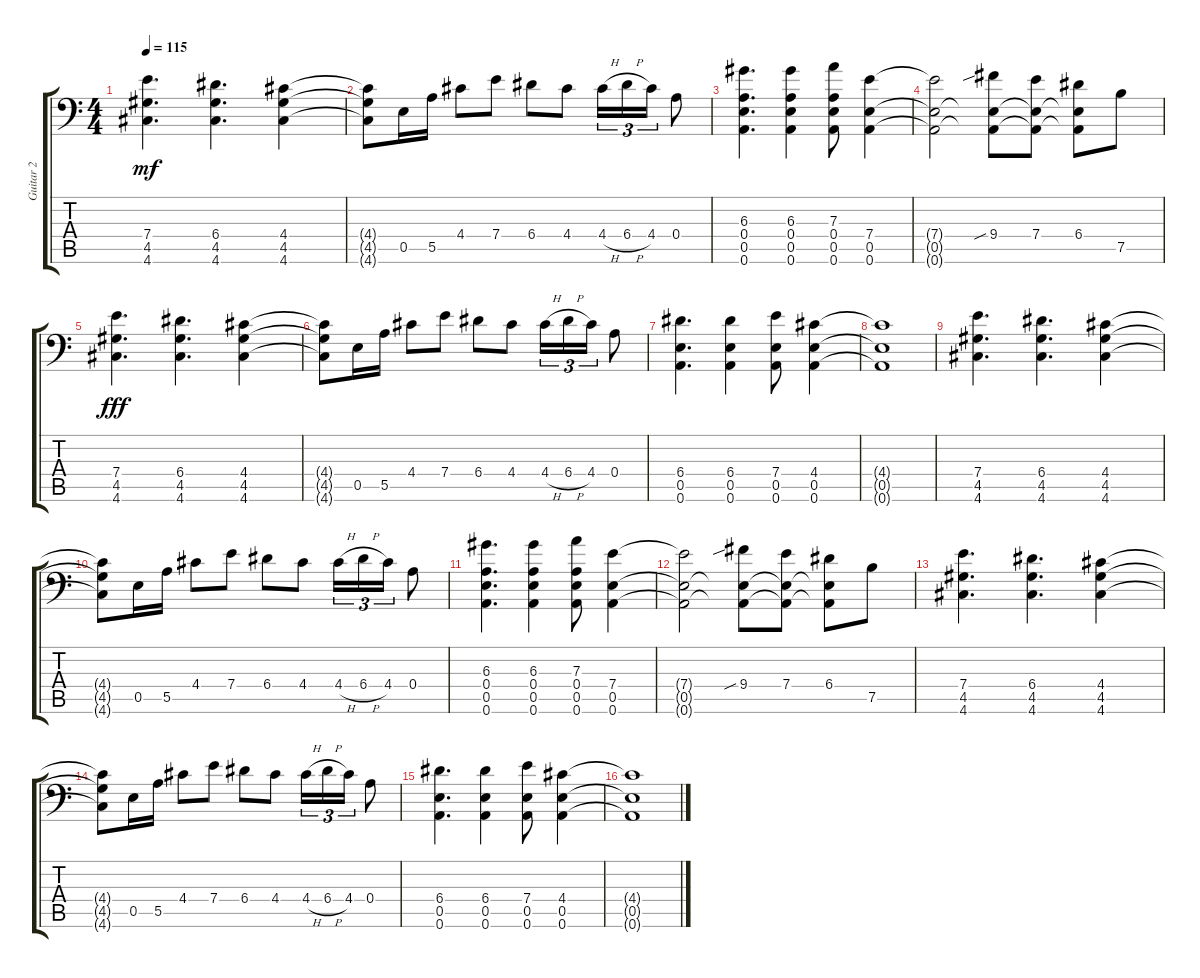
\track ("Guitar 2" "Guitar 2") {instrument distortionguitar}
\staff {score tabs}
\tuning (B3 Gb3 D3 A2 E2 A1) {hide}
\ts (4 4)
\tempo 115
\clef f4
\ks c
(7.4 4.5 4.6).4{d dy mf} (6.4 4.5 4.6).4{d} (4.4 4.5 4.6).4 |
(4.4{t} 4.5{t} 4.6{t}).8 0.5.16 5.5.16 4.4.8 7.4.8 6.4.8 4.4.8 4.4{h}.16{tu (3 2)} 6.4{h}.16{tu (3 2)} 4.4.16{tu (3 2)} 0.4.8 |
(6.3 0.4 0.5 0.6).4{d} (6.3 0.4 0.5 0.6).4 (7.3 0.4 0.5 0.6).8 (7.4 0.5 0.6).4 |
(7.4{t} 0.5{t} 0.6{t}).2 (9.4{sib} 0.5{t} 0.6{t}).8 (7.4 0.5{t} 0.6{t}).8 (6.4 0.5{t} 0.6{t}).8 7.5.8 |
(7.4 4.5 4.6).4{d dy fff} (6.4 4.5 4.6).4{d} (4.4 4.5 4.6).4 |
(4.4{t} 4.5{t} 4.6{t}).8 0.5.16 5.5.16 4.4.8 7.4.8 6.4.8 4.4.8 4.4{h}.16{tu (3 2)} 6.4{h}.16{tu (3 2)} 4.4.16{tu (3 2)} 0.4.8 |
(6.4 0.5 0.6).4{d} (6.4 0.5 0.6).4 (7.4 0.5 0.6).8 (4.4 0.5 0.6).4 |
(4.4{t} 0.5{t} 0.6{t}).1 |
(7.4 4.5 4.6).4{d} (6.4 4.5 4.6).4{d} (4.4 4.5 4.6).4 |
(4.4{t} 4.5{t} 4.6{t}).8 0.5.16 5.5.16 4.4.8 7.4.8 6.4.8 4.4.8 4.4{h}.16{tu (3 2)} 6.4{h}.16{tu (3 2)} 4.4.16{tu (3 2)} 0.4.8 |
(6.3 0.4 0.5 0.6).4{d} (6.3 0.4 0.5 0.6).4 (7.3 0.4 0.5 0.6).8 (7.4 0.5 0.6).4 |
(7.4{t} 0.5{t} 0.6{t}).2 (9.4{sib} 0.5{t} 0.6{t}).8 (7.4 0.5{t} 0.6{t}).8 (6.4 0.5{t} 0.6{t}).8 7.5.8 |
(7.4 4.5 4.6).4{d} (6.4 4.5 4.6).4{d} (4.4 4.5 4.6).4 |
(4.4{t} 4.5{t} 4.6{t}).8 0.5.16 5.5.16 4.4.8 7.4.8 6.4.8 4.4.8 4.4{h}.16{tu (3 2)} 6.4{h}.16{tu (3 2)} 4.4.16{tu (3 2)} 0.4.8 |
(6.4 0.5 0.6).4{d} (6.4 0.5 0.6).4 (7.4 0.5 0.6).8 (4.4 0.5 0.6).4 |
(4.4{t} 0.5{t} 0.6{t}).1
